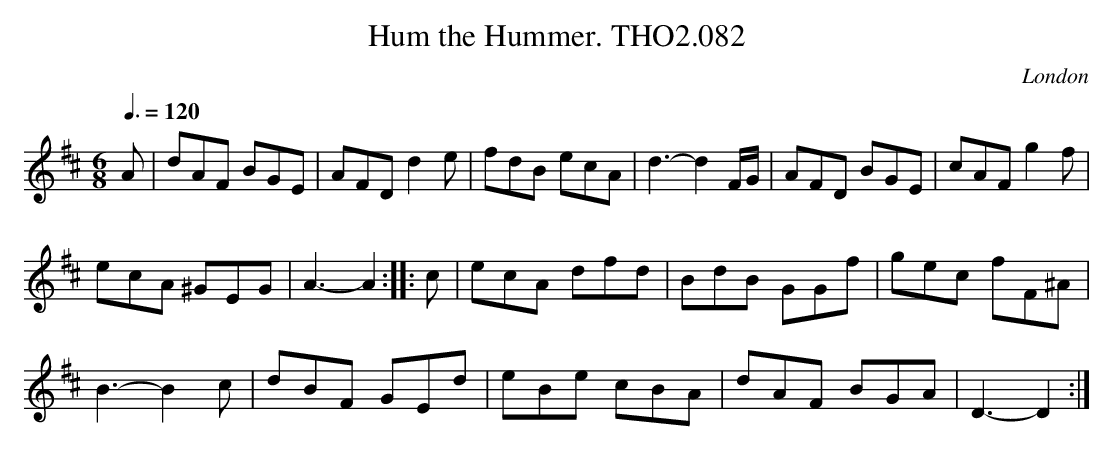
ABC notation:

X:1
T:Hum the Hummer. THO2.082
O:London
M:6/8
L:1/8
Q:3/8=120
K:D
A|dAF BGE|AFD d2e|fdB ecA|d3- d2 F/G/|AFD BGE|cAF g2f|
ecA ^GEG|A3- A2::c|ecA dfd|BdB GGf|gec fF^A|
B3- B2 c|dBF GEd|eBe cBA|dAF BGA|D3- D2:|
